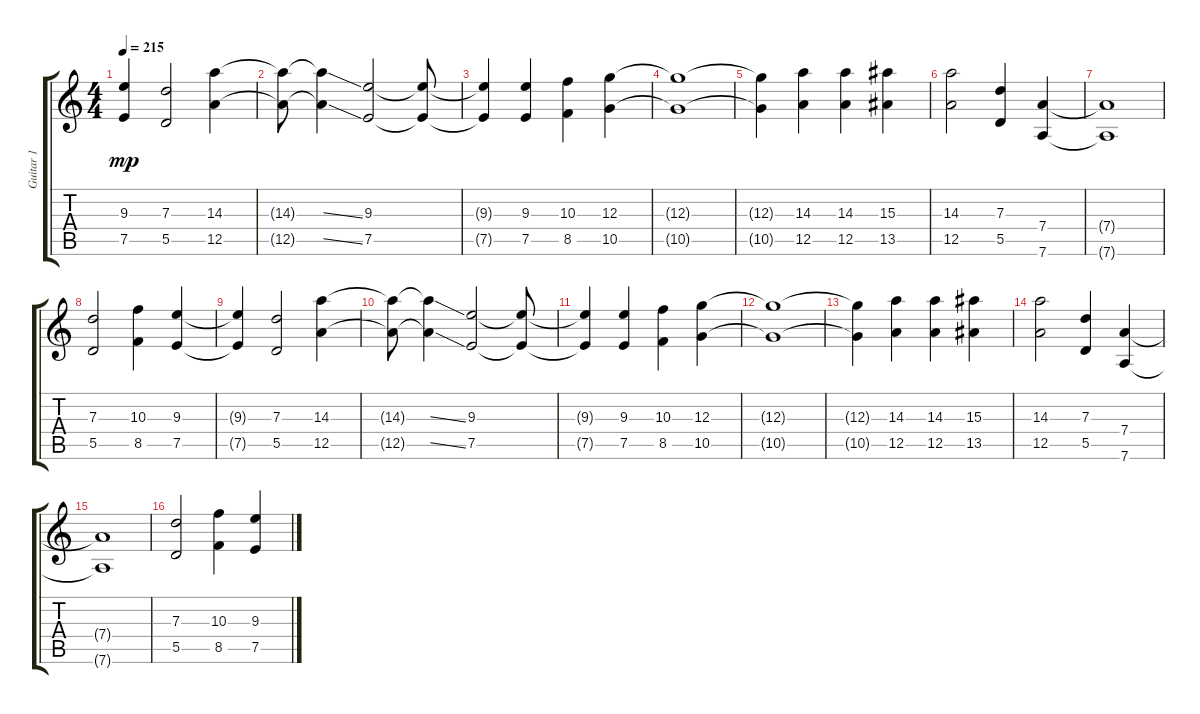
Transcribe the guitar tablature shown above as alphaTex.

\track ("Guitar 1" "Guitar 1") {instrument distortionguitar}
\staff {score tabs}
\tuning (E4 B3 G3 D3 A2 D2) {hide}
\ts (4 4)
\tempo 215
\clef g2
\ks c
(9.3{t} 7.5{t}).4{dy mp} (7.3 5.5).2 (14.3 12.5).4 |
(14.3{t} 12.5{t}).8 (14.3{ss t} 12.5{ss t}).4 (9.3 7.5).2 (9.3{t} 7.5{t}).8 |
(9.3{t} 7.5{t}).4 (9.3 7.5).4 (10.3 8.5).4 (12.3 10.5).4 |
(12.3{t} 10.5{t}).1 |
(12.3{t} 10.5{t}).4 (14.3 12.5).4 (14.3 12.5).4 (15.3 13.5).4 |
(14.3 12.5).2 (7.3 5.5).4 (7.4 7.6).4 |
(7.4{t} 7.6{t}).1 |
(7.3 5.5).2 (10.3 8.5).4 (9.3 7.5).4 |
(9.3{t} 7.5{t}).4 (7.3 5.5).2 (14.3 12.5).4 |
(14.3{t} 12.5{t}).8 (14.3{ss t} 12.5{ss t}).4 (9.3 7.5).2 (9.3{t} 7.5{t}).8 |
(9.3{t} 7.5{t}).4 (9.3 7.5).4 (10.3 8.5).4 (12.3 10.5).4 |
(12.3{t} 10.5{t}).1 |
(12.3{t} 10.5{t}).4 (14.3 12.5).4 (14.3 12.5).4 (15.3 13.5).4 |
(14.3 12.5).2 (7.3 5.5).4 (7.4 7.6).4 |
(7.4{t} 7.6{t}).1 |
(7.3 5.5).2 (10.3 8.5).4 (9.3 7.5).4
